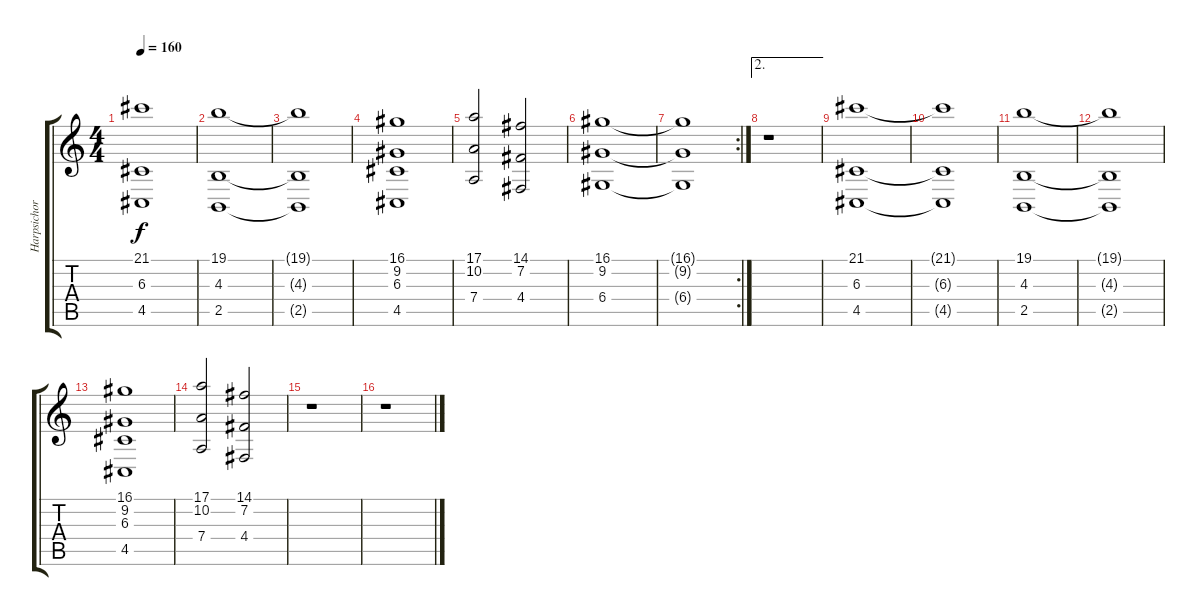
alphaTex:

\track ("Harpsichord" "Harpsichor") {instrument harpsichord}
\staff {score tabs}
\tuning (E4 B3 G3 D3 A2 E2) {hide}
\ts (4 4)
\tempo 160
\clef g2
\ks c
(21.1{t} 6.3{t} 4.5{t}).1{dy f} |
(19.1 4.3 2.5).1 |
(19.1{t} 4.3{t} 2.5{t}).1 |
(16.1 9.2 6.3 4.5).1 |
(17.1 10.2 7.4).2 (14.1 7.2 4.4).2 |
(16.1 9.2 6.4).1 |
\rc 2
(16.1{t} 9.2{t} 6.4{t}).1 |
\ae 2
r.1 |
(21.1 6.3 4.5).1{volume 16 balance 16 instrument stringensemble2} |
(21.1{t} 6.3{t} 4.5{t}).1 |
(19.1 4.3 2.5).1 |
(19.1{t} 4.3{t} 2.5{t}).1 |
(16.1 9.2 6.3 4.5).1 |
(17.1 10.2 7.4).2 (14.1 7.2 4.4).2 |
r.1 |
r.1
